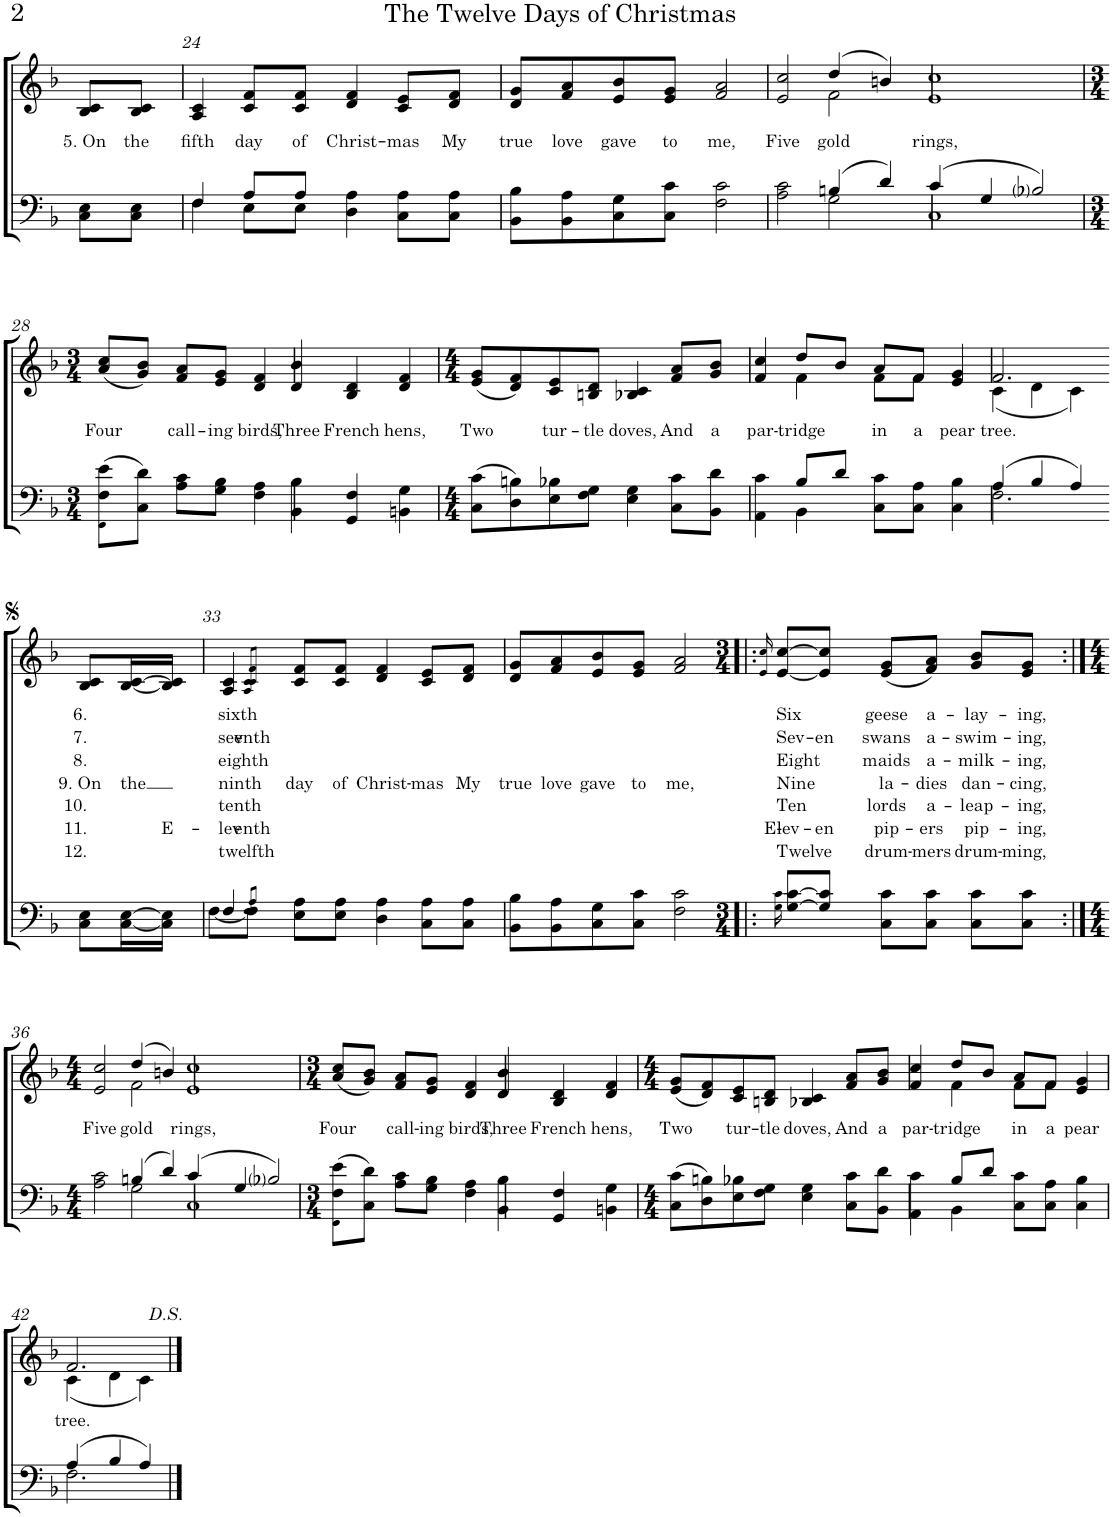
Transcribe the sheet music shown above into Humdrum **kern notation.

**kern	**kern	**text	**text	**text	**text	**text	**text	**text
*part2	*part1	*part1	*part1	*part1	*part1	*part1	*part1	*part1
*staff2	*staff1	*staff1	*staff1	*staff1	*staff1	*staff1	*staff1	*staff1
*I"Men	*I"Women	*	*	*	*	*	*	*
!!LO:PB:g=z
*clefF4	*clefG2	*	*	*	*	*	*	*
*k[b-]	*k[b-]	*	*	*	*	*	*	*
*M4/4	*M4/4	*	*	*	*	*	*	*
=23X3	=23X3	=23X3	=23X3	=23X3	=23X3	=23X3	=23X3	=23X3
!	!	!LO:LY:b	!	!	!	!	!	!
8C\ 8E\L	8B-/ 8c/L	5. On	.	.	.	.	.	.
!	!	!LO:LY:b	!	!	!	!	!	!
8C\ 8E\J	8B-/ 8c/J	the	.	.	.	.	.	.
=24	=24	=24	=24	=24	=24	=24	=24	=24
*^	*	*	*	*	*	*	*	*
!	!	!	!LO:LY:b	!	!	!	!	!	!
4F/	4F\	4A/ 4c/	fifth	.	.	.	.	.	.
!	!	!	!LO:LY:b	!	!	!	!	!	!
8A/L	8E\L	8c/ 8f/L	day	.	.	.	.	.	.
!	!	!	!LO:LY:b	!	!	!	!	!	!
8A/J	8E\J	8c/ 8f/J	of	.	.	.	.	.	.
!	!	!	!LO:LY:b	!	!	!	!	!	!
4D\ 4A\	2ryy	4d/ 4f/	Christ-	.	.	.	.	.	.
!	!	!	!LO:LY:b	!	!	!	!	!	!
8C\ 8A\L	.	8c/ 8e/L	-mas	.	.	.	.	.	.
!	!	!	!LO:LY:b	!	!	!	!	!	!
8C\ 8A\J	.	8d/ 8f/J	My	.	.	.	.	.	.
*v	*v	*	*	*	*	*	*	*	*
=25	=25	=25	=25	=25	=25	=25	=25	=25
!	!	!LO:LY:b	!	!	!	!	!	!
8BB-\ 8B-\L	8d/ 8g/L	true	.	.	.	.	.	.
!	!	!LO:LY:b	!	!	!	!	!	!
8BB-\ 8A\	8f/ 8a/	love	.	.	.	.	.	.
!	!	!LO:LY:b	!	!	!	!	!	!
8C\ 8G\	8e/ 8b-/	gave	.	.	.	.	.	.
!	!	!LO:LY:b	!	!	!	!	!	!
8C\ 8c\J	8e/ 8g/J	to	.	.	.	.	.	.
!	!	!LO:LY:b	!	!	!	!	!	!
2F\ 2c\	2f/ 2a/	me,	.	.	.	.	.	.
=26	=26	=26	=26	=26	=26	=26	=26	=26
*^	*	*	*	*	*	*	*	*
!	!	!	!LO:LY:b	!	!	!	!	!	!
*	*	*^	*	*	*	*	*	*	*
2A\ 2c\	2ryy	2e/ 2cc/	2ryy	Five	.	.	.	.	.	.
!	!	!	!	!LO:LY:b	!	!	!	!	!	!
(4Bn/	2G\	(4dd/	2f\	gold	.	.	.	.	.	.
4d/)	.	4bn/)	.	.	.	.	.	.	.	.
*	*	*v	*v	*	*	*	*	*	*	*
=27	=27	=27	=27	=27	=27	=27	=27	=27	=27
!	!	!	!LO:LY:b	!	!	!	!	!	!
(4c/	1C	1e 1cc	rings,	.	.	.	.	.	.
4G/	.	.	.	.	.	.	.	.	.
2B-i/)	.	.	.	.	.	.	.	.	.
*v	*v	*	*	*	*	*	*	*	*
!!LO:LB:g=z
=28	=28	=28	=28	=28	=28	=28	=28	=28
*M3/4	*M3/4	*	*	*	*	*	*	*
!	!	!LO:LY:b	!	!	!	!	!	!
(8FF!\ 8F\ 8e\L	(8a/ 8cc/L	Four	.	.	.	.	.	.
8C\ 8d\J)	8g/ 8b-/J)	.	.	.	.	.	.	.
!	!	!LO:LY:b	!	!	!	!	!	!
8A\ 8c\L	8f/ 8a/L	call-	.	.	.	.	.	.
!	!	!LO:LY:b	!	!	!	!	!	!
8G\ 8B-\J	8e/ 8g/J	-ing	.	.	.	.	.	.
!	!	!LO:LY:b	!	!	!	!	!	!
4F\ 4A\	4d/ 4f/	birds,	.	.	.	.	.	.
=29	=29	=29	=29	=29	=29	=29	=29	=29
!	!	!LO:LY:b	!	!	!	!	!	!
4BB-\ 4B-\	4d/ 4b-/	Three	.	.	.	.	.	.
!	!	!LO:LY:b	!	!	!	!	!	!
4GG/ 4F/	4B-/ 4d/	French	.	.	.	.	.	.
!	!	!LO:LY:b	!	!	!	!	!	!
4BBn\ 4G\	4d/ 4f/	hens,	.	.	.	.	.	.
=30	=30	=30	=30	=30	=30	=30	=30	=30
*M4/4	*M4/4	*	*	*	*	*	*	*
!	!	!LO:LY:b	!	!	!	!	!	!
(8C\ 8c\L	(8e/ 8g/L	Two	.	.	.	.	.	.
8D\ 8Bn\)	8d/ 8f/)	.	.	.	.	.	.	.
!	!	!LO:LY:b	!	!	!	!	!	!
8E\ 8B-X\	8c/ 8e/	tur-	.	.	.	.	.	.
!	!	!LO:LY:b	!	!	!	!	!	!
8F\ 8G\J	8Bn/ 8d/J	-tle	.	.	.	.	.	.
!	!	!LO:LY:b	!	!	!	!	!	!
4E\ 4G\	4B-X/ 4c/	doves,	.	.	.	.	.	.
!	!	!LO:LY:b	!	!	!	!	!	!
8C\ 8c\L	8f/ 8a/L	And	.	.	.	.	.	.
!	!	!LO:LY:b	!	!	!	!	!	!
8BB-\ 8d\J	8g/ 8b-/J	a	.	.	.	.	.	.
=31	=31	=31	=31	=31	=31	=31	=31	=31
*^	*	*	*	*	*	*	*	*
!	!	!	!LO:LY:b	!	!	!	!	!	!
*	*	*^	*	*	*	*	*	*	*
4AA\ 4c\	4ryy	4f/ 4cc/	4ryy	par-	.	.	.	.	.	.
!	!	!	!	!LO:LY:b	!	!	!	!	!	!
8B-/L	4BB-\	8dd/L	4f\	-tridge	.	.	.	.	.	.
8d/J	.	8b-/J	.	.	.	.	.	.	.	.
!	!	!	!	!LO:LY:b	!	!	!	!	!	!
8C\ 8c\L	2ryy	8a/L	8f\L	in	.	.	.	.	.	.
!	!	!	!	!LO:LY:b	!	!	!	!	!	!
8C\ 8A\J	.	8f/J	8f\J	a	.	.	.	.	.	.
!	!	!	!	!LO:LY:b	!	!	!	!	!	!
4C\ 4B-\	.	4e/ 4g/	4ryy	pear	.	.	.	.	.	.
=32	=32	=32	=32	=32	=32	=32	=32	=32	=32	=32
!	!	!	!	!LO:LY:b	!	!	!	!	!	!
(4A/	2.F\	2.f,/	(4c\	tree.	.	.	.	.	.	.
4B-/	.	.	4d\	.	.	.	.	.	.	.
4A/)	.	.	4c\)	.	.	.	.	.	.	.
*v	*v	*	*	*	*	*	*	*	*	*
!!LO:LB:g=z
=32X4-	=32X4-	=32X4-	=32X4-	=32X4-	=32X4-	=32X4-	=32X4-	=32X4-	=32X4-
!	!	!	!LO:LY:b	!LO:LY:b	!LO:LY:b	!LO:LY:b	!LO:LY:b	!LO:LY:b	!LO:LY:b
*	*v	*v	*	*	*	*	*	*	*
8C\ 8E\L	8B-/ 8c/L	6.	7.	8.	9. On	10.	11.	12.
!	!	!	!	!	!LO:LY:b	!	!	!
[16C\ [16E\L	[16B-/ [16c/L	.	.	.	the	.	.	.
!	!	!	!	!	!	!	!LO:LY:b	!
16C\] 16E\]JJ	16B-/] 16c/]JJ	.	.	.	.	.	E-	.
=33	=33	=33	=33	=33	=33	=33	=33	=33
*^	*	*	*	*	*	*	*	*
*	*^	*	*	*	*	*	*	*	*
!	!	!	!	!LO:LY:b	!LO:LY:b	!LO:LY:b	!LO:LY:b	!LO:LY:b	!LO:LY:b	!LO:LY:b
*	*	*	*^	*	*	*	*	*	*	*
4F/	[8F\L	8F/L	4A/ 4c/	8A/ 8c/L	sixth	sev-	eighth	ninth	tenth	-lev-	twelfth
!	!	!	!	!	!	!LO:LY:b	!	!	!	!LO:LY:b	!
.	8F\J]	8A/J	.	8c!/ 8f/J	.	enth	.	.	.	enth	.
!	!	!	!	!	!	!	!	!LO:LY:b	!	!	!
8E\ 8A\L	4ryy	4ryy	8c/ 8f/L	4ryy	.	.	.	day	.	.	.
!	!	!	!	!	!	!	!	!LO:LY:b	!	!	!
8E\ 8A\J	.	.	8c/ 8f/J	.	.	.	.	of	.	.	.
!	!	!	!	!	!	!	!	!LO:LY:b	!	!	!
4D\ 4A\	2ryy	2ryy	4d/ 4f/	2ryy	.	.	.	Christ-	.	.	.
!	!	!	!	!	!	!	!	!LO:LY:b	!	!	!
8C\ 8A\L	.	.	8c/ 8e/L	.	.	.	.	-mas	.	.	.
!	!	!	!	!	!	!	!	!LO:LY:b	!	!	!
8C\ 8A\J	.	.	8d/ 8f/J	.	.	.	.	My	.	.	.
*v	*v	*v	*	*	*	*	*	*	*	*	*
*	*v	*v	*	*	*	*	*	*	*
=34	=34	=34	=34	=34	=34	=34	=34	=34
!	!	!	!	!	!LO:LY:b	!	!	!
8BB-\ 8B-\L	8d/ 8g/L	.	.	.	true	.	.	.
!	!	!	!	!	!LO:LY:b	!	!	!
8BB-\ 8A\	8f/ 8a/	.	.	.	love	.	.	.
!	!	!	!	!	!LO:LY:b	!	!	!
8C\ 8G\	8e/ 8b-/	.	.	.	gave	.	.	.
!	!	!	!	!	!LO:LY:b	!	!	!
8C\ 8c\J	8e/ 8g/J	.	.	.	to	.	.	.
!	!	!	!	!	!LO:LY:b	!	!	!
2F\ 2c\	2f/ 2a/	.	.	.	me,	.	.	.
=35!|:	=35!|:	=35!|:	=35!|:	=35!|:	=35!|:	=35!|:	=35!|:	=35!|:
*M3/4	*M3/4	*	*	*	*	*	*	*
*^	*	*	*	*	*	*	*	*
!	!	!	!LO:LY:b	!LO:LY:b	!LO:LY:b	!LO:LY:b	!LO:LY:b	!LO:LY:b	!LO:LY:b
*	*	*^	*	*	*	*	*	*	*
!	!	!	!	!	!	!	!	!	!LO:LY:b	!
[8G/ [>8c/L	16G\ 16c\	[<8e/ [8cc/L	16e/ 16cc/	.	.	.	.	.	E‐	Twelve
.	2ryy	.	2ryy	.	.	.	.	.	.	.
!	!	!	!	!	!LO:LY:b	!	!	!	!LO:LY:b	!
8G/] 8c/]J	.	8e/] 8cc/]J	.	.	-en	.	.	.	-en	.
!	!	!	!	!LO:LY:b	!LO:LY:b	!LO:LY:b	!LO:LY:b	!LO:LY:b	!LO:LY:b	!LO:LY:b
8C\ 8c\L	.	(8e/ 8g/L	.	geese	swans	maids	la-	lords	pip-	drum-
!	!	!	!	!LO:LY:b	!LO:LY:b	!LO:LY:b	!LO:LY:b	!LO:LY:b	!LO:LY:b	!LO:LY:b
8C\ 8c\J	.	8f/ 8a/J)	.	a-	a-	a-	-dies	a-	-ers	-mers
!	!	!	!	!LO:LY:b	!LO:LY:b	!LO:LY:b	!LO:LY:b	!LO:LY:b	!LO:LY:b	!LO:LY:b
8C\ 8c\L	.	8g/ 8b-/L	.	-lay-	-swim-	-milk-	dan-	-leap-	pip-	drum-
.	8.ryy	.	8.ryy	.	.	.	.	.	.	.
!	!	!	!	!LO:LY:b	!LO:LY:b	!LO:LY:b	!LO:LY:b	!LO:LY:b	!LO:LY:b	!LO:LY:b
8C\ 8c\J	.	8e/ 8g/J	.	-ing,	-ing,	-ing,	-cing,	-ing,	-ing,	-ming,
!!LO:LB:g=z	!!
=36:|!	=36:|!	=36:|!	=36:|!	=36:|!	=36:|!	=36:|!	=36:|!	=36:|!	=36:|!	=36:|!
*M4/4	*	*M4/4	*	*	*	*	*	*	*	*
!	!	!	!	!LO:LY:b	!	!	!	!	!	!
2A\ 2c\	2ryy	2e/ 2cc/	2ryy	Five	.	.	.	.	.	.
!	!	!	!	!LO:LY:b	!	!	!	!	!	!
(4Bn/	2G\	(4dd/	2f\	gold	.	.	.	.	.	.
4d/)	.	4bn/)	.	.	.	.	.	.	.	.
*	*	*v	*v	*	*	*	*	*	*	*
=37	=37	=37	=37	=37	=37	=37	=37	=37	=37
!	!	!	!LO:LY:b	!	!	!	!	!	!
(4c/	1C	1e 1cc	rings,	.	.	.	.	.	.
4G/	.	.	.	.	.	.	.	.	.
2B-i/)	.	.	.	.	.	.	.	.	.
*v	*v	*	*	*	*	*	*	*	*
=38	=38	=38	=38	=38	=38	=38	=38	=38
*M3/4	*M3/4	*	*	*	*	*	*	*
!	!	!LO:LY:b	!	!	!	!	!	!
(8FF!\ 8F\ 8e\L	(8a/ 8cc/L	Four	.	.	.	.	.	.
8C\ 8d\J)	8g/ 8b-/J)	.	.	.	.	.	.	.
!	!	!LO:LY:b	!	!	!	!	!	!
8A\ 8c\L	8f/ 8a/L	call-	.	.	.	.	.	.
!	!	!LO:LY:b	!	!	!	!	!	!
8G\ 8B-\J	8e/ 8g/J	-ing	.	.	.	.	.	.
!	!	!LO:LY:b	!	!	!	!	!	!
4F\ 4A\	4d/ 4f/	birds,	.	.	.	.	.	.
=39	=39	=39	=39	=39	=39	=39	=39	=39
!	!	!LO:LY:b	!	!	!	!	!	!
4BB-\ 4B-\	4d/ 4b-/	Three	.	.	.	.	.	.
!	!	!LO:LY:b	!	!	!	!	!	!
4GG/ 4F/	4B-/ 4d/	French	.	.	.	.	.	.
!	!	!LO:LY:b	!	!	!	!	!	!
4BBn\ 4G\	4d/ 4f/	hens,	.	.	.	.	.	.
=40	=40	=40	=40	=40	=40	=40	=40	=40
*M4/4	*M4/4	*	*	*	*	*	*	*
!	!	!LO:LY:b	!	!	!	!	!	!
(8C\ 8c\L	(8e/ 8g/L	Two	.	.	.	.	.	.
8D\ 8Bn\)	8d/ 8f/)	.	.	.	.	.	.	.
!	!	!LO:LY:b	!	!	!	!	!	!
8E\ 8B-X\	8c/ 8e/	tur-	.	.	.	.	.	.
!	!	!LO:LY:b	!	!	!	!	!	!
8F\ 8G\J	8Bn/ 8d/J	-tle	.	.	.	.	.	.
!	!	!LO:LY:b	!	!	!	!	!	!
4E\ 4G\	4B-X/ 4c/	doves,	.	.	.	.	.	.
!	!	!LO:LY:b	!	!	!	!	!	!
8C\ 8c\L	8f/ 8a/L	And	.	.	.	.	.	.
!	!	!LO:LY:b	!	!	!	!	!	!
8BB-\ 8d\J	8g/ 8b-/J	a	.	.	.	.	.	.
=41	=41	=41	=41	=41	=41	=41	=41	=41
*^	*	*	*	*	*	*	*	*
!	!	!	!LO:LY:b	!	!	!	!	!	!
*	*	*^	*	*	*	*	*	*	*
4AA\ 4c\	4ryy	4f/ 4cc/	4ryy	par-	.	.	.	.	.	.
!	!	!	!	!LO:LY:b	!	!	!	!	!	!
8B-/L	4BB-\	8dd/L	4f\	-tridge	.	.	.	.	.	.
8d/J	.	8b-/J	.	.	.	.	.	.	.	.
!	!	!	!	!LO:LY:b	!	!	!	!	!	!
8C\ 8c\L	2ryy	8a/L	8f\L	in	.	.	.	.	.	.
!	!	!	!	!LO:LY:b	!	!	!	!	!	!
8C\ 8A\J	.	8f/J	8f\J	a	.	.	.	.	.	.
!	!	!	!	!LO:LY:b	!	!	!	!	!	!
4C\ 4B-\	.	4e/ 4g/	4ryy	pear	.	.	.	.	.	.
!!LO:LB:g=z	!!
=42	=42	=42	=42	=42	=42	=42	=42	=42	=42	=42
!	!	!	!	!LO:LY:b	!	!	!	!	!	!
(4A/	2.F\	2.f,/	(4c\	tree.	.	.	.	.	.	.
4B-/	.	.	4d\	.	.	.	.	.	.	.
4A/)	.	.	4c\)	.	.	.	.	.	.	.
*v	*v	*	*	*	*	*	*	*	*	*
*	*v	*v	*	*	*	*	*	*	*
==	==	==	==	==	==	==	==	==
*-	*-	*-	*-	*-	*-	*-	*-	*-
